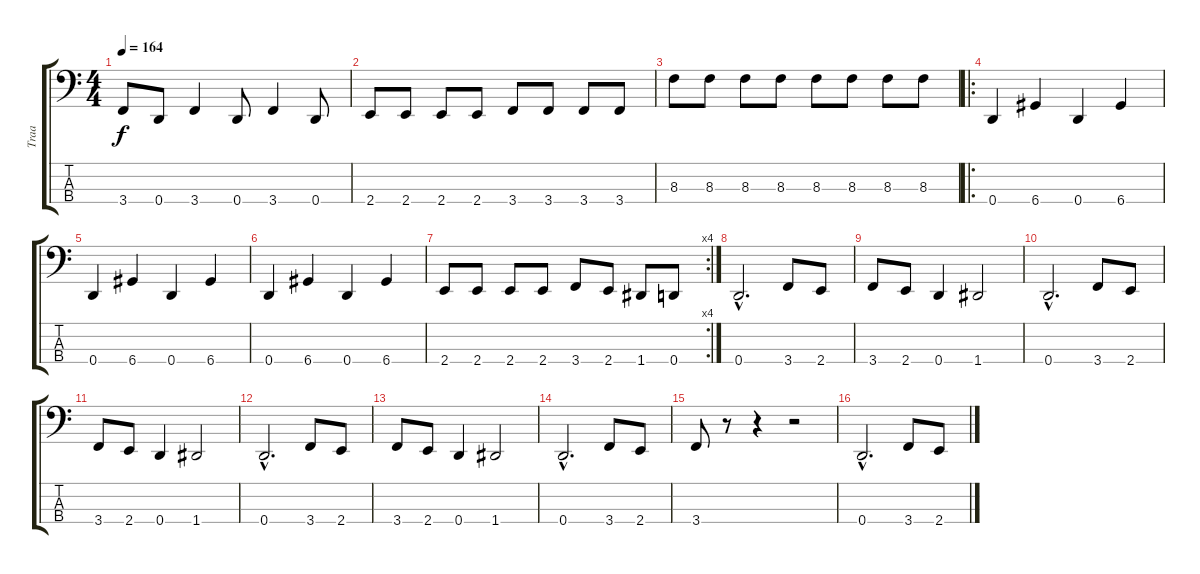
\track ("Traa" "Traa") {instrument electricbasspick}
\staff {score tabs}
\tuning (G2 D2 A1 D1) {hide}
\ts (4 4)
\tempo 164
\clef f4
\ks c
3.4{t}.8{dy f} 0.4.8 3.4.4 0.4.8 3.4.4 0.4.8 |
2.4.8 2.4.8 2.4.8 2.4.8 3.4.8 3.4.8 3.4.8 3.4.8 |
8.3.8 8.3.8 8.3.8 8.3.8 8.3.8 8.3.8 8.3.8 8.3.8 |
\ro
0.4.4 6.4.4 0.4.4 6.4.4 |
0.4.4 6.4.4 0.4.4 6.4.4 |
0.4.4 6.4.4 0.4.4 6.4.4 |
\rc 4
2.4.8 2.4.8 2.4.8 2.4.8 3.4.8 2.4.8 1.4.8 0.4.8 |
0.4{hac}.2{d} 3.4.8 2.4.8 |
3.4.8 2.4.8 0.4.4 1.4.2 |
0.4{hac}.2{d} 3.4.8 2.4.8 |
3.4.8 2.4.8 0.4.4 1.4.2 |
0.4{hac}.2{d} 3.4.8 2.4.8 |
3.4.8 2.4.8 0.4.4 1.4.2 |
0.4{hac}.2{d} 3.4.8 2.4.8 |
3.4.8 r.8 r.4 r.2 |
0.4{hac}.2{d} 3.4.8 2.4.8
